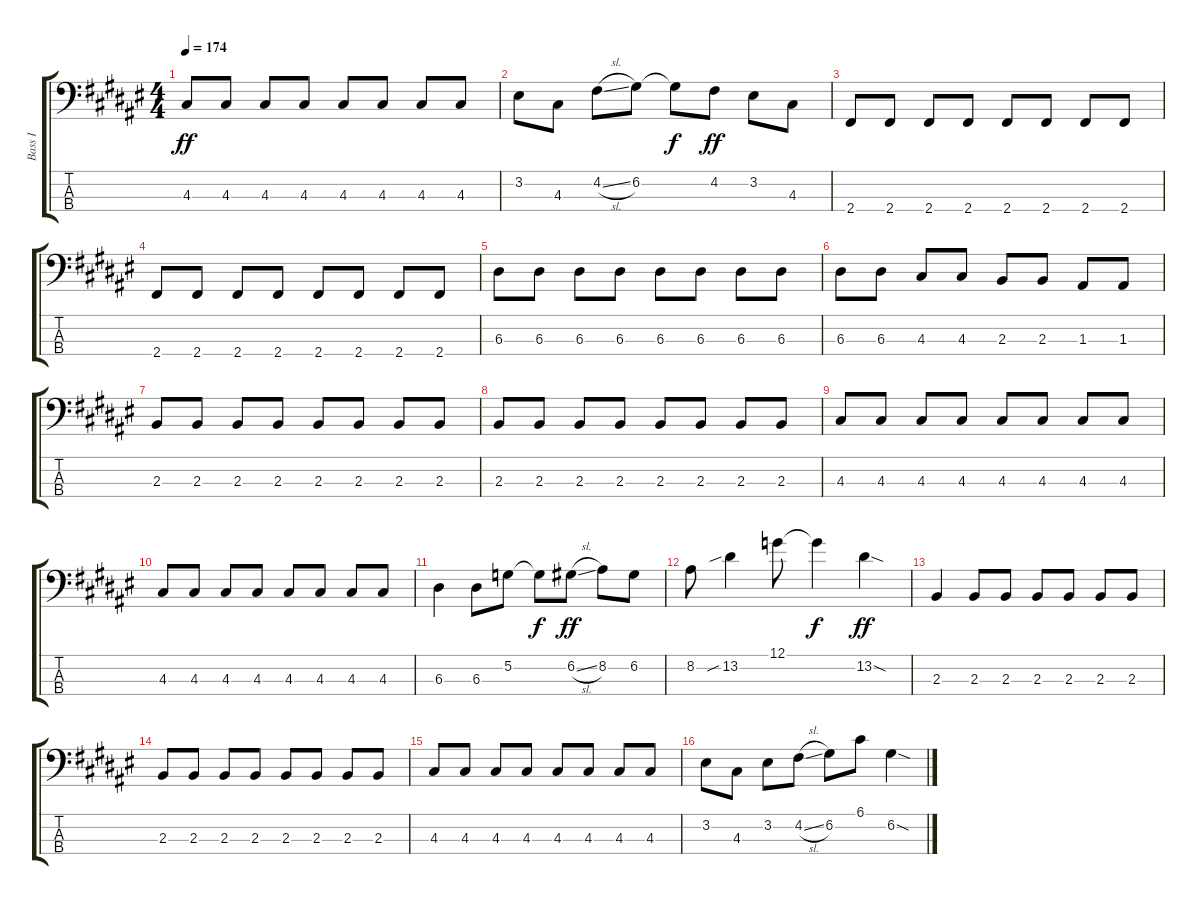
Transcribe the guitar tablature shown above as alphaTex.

\track ("Bass I" "Bass I") {instrument electricbasspick}
\staff {score tabs}
\tuning (G2 D2 A1 E1) {hide}
\ts (4 4)
\tempo 174
\clef f4
\ks f#
4.3.8{dy ff} 4.3.8 4.3.8 4.3.8 4.3.8 4.3.8 4.3.8 4.3.8 |
3.2.8 4.3.8 4.2{sl}.8 6.2.8 6.2{t}.8{dy f} 4.2.8{dy ff} 3.2.8 4.3.8 |
2.4.8 2.4.8 2.4.8 2.4.8 2.4.8 2.4.8 2.4.8 2.4.8 |
2.4.8 2.4.8 2.4.8 2.4.8 2.4.8 2.4.8 2.4.8 2.4.8 |
6.3.8 6.3.8 6.3.8 6.3.8 6.3.8 6.3.8 6.3.8 6.3.8 |
6.3.8 6.3.8 4.3.8 4.3.8 2.3.8 2.3.8 1.3.8 1.3.8 |
2.3.8 2.3.8 2.3.8 2.3.8 2.3.8 2.3.8 2.3.8 2.3.8 |
2.3.8 2.3.8 2.3.8 2.3.8 2.3.8 2.3.8 2.3.8 2.3.8 |
4.3.8 4.3.8 4.3.8 4.3.8 4.3.8 4.3.8 4.3.8 4.3.8 |
4.3.8 4.3.8 4.3.8 4.3.8 4.3.8 4.3.8 4.3.8 4.3.8 |
6.3.4 6.3.8 5.2.8 5.2{t}.8{dy f} 6.2{sl}.8{dy ff} 8.2.8 6.2.8 |
8.2.8 13.2{sib}.4 12.1.8 12.1{t}.4{dy f} 13.2{sod}.4{dy ff} |
2.3.4 2.3.8 2.3.8 2.3.8 2.3.8 2.3.8 2.3.8 |
2.3.8 2.3.8 2.3.8 2.3.8 2.3.8 2.3.8 2.3.8 2.3.8 |
4.3.8 4.3.8 4.3.8 4.3.8 4.3.8 4.3.8 4.3.8 4.3.8 |
3.2.8 4.3.8 3.2.8 4.2{sl}.8 6.2.8 6.1.8 6.2{sod}.4
